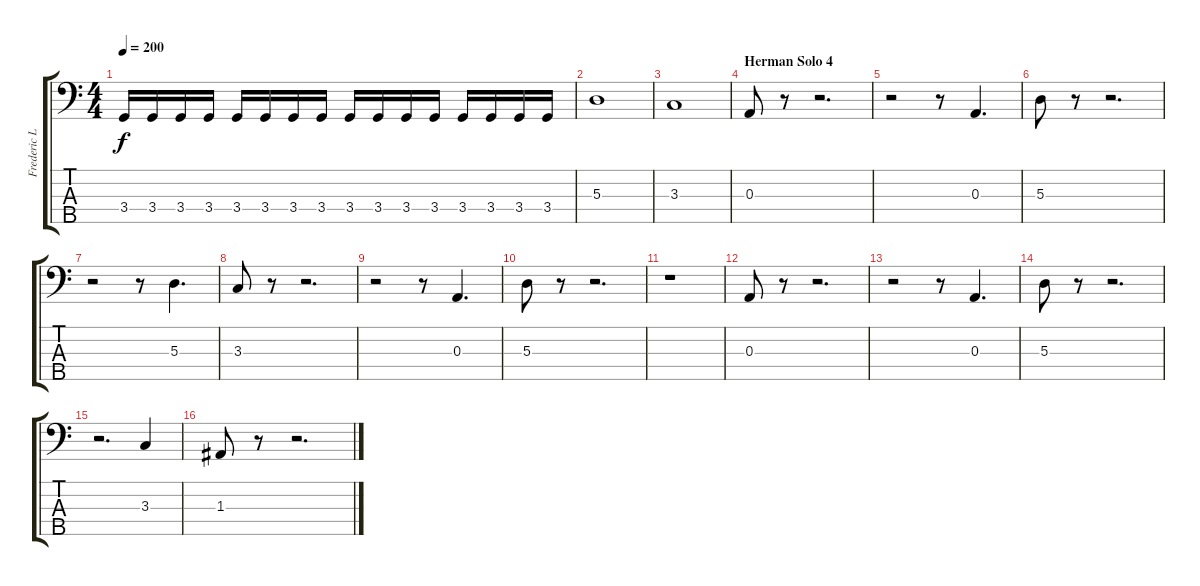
\track ("Frederic Leclercq | Bass" "Frederic L") {instrument electricbassfinger}
\staff {score tabs}
\tuning (G2 D2 A1 E1 B0) {hide}
\ts (4 4)
\tempo 200
\clef f4
\ks c
3.4.16{dy f} 3.4.16 3.4.16 3.4.16 3.4.16 3.4.16 3.4.16 3.4.16 3.4.16 3.4.16 3.4.16 3.4.16 3.4.16 3.4.16 3.4.16 3.4.16 |
5.3.1 |
3.3.1 |
\section ("" "Herman Solo 4")
0.3.8 r.8 r.2{d} |
r.2 r.8 0.3.4{d} |
5.3.8 r.8 r.2{d} |
r.2 r.8 5.3.4{d} |
3.3.8 r.8 r.2{d} |
r.2 r.8 0.3.4{d} |
5.3.8 r.8 r.2{d} |
r.1 |
0.3.8 r.8 r.2{d} |
r.2 r.8 0.3.4{d} |
5.3.8 r.8 r.2{d} |
r.2{d} 3.3.4 |
1.3.8 r.8 r.2{d}
